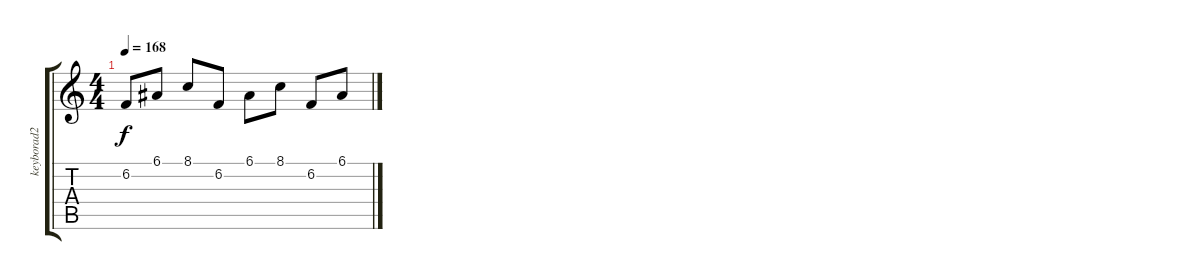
\track ("keyborad2" "keyborad2") {instrument stringensemble1}
\staff {score tabs}
\tuning (E4 B3 G3 D3 A2 E2) {hide}
\ts (4 4)
\tempo 168
\clef g2
\ks c
6.2.8{dy f} 6.1.8 8.1.8 6.2.8 6.1.8 8.1.8 6.2.8 6.1.8
